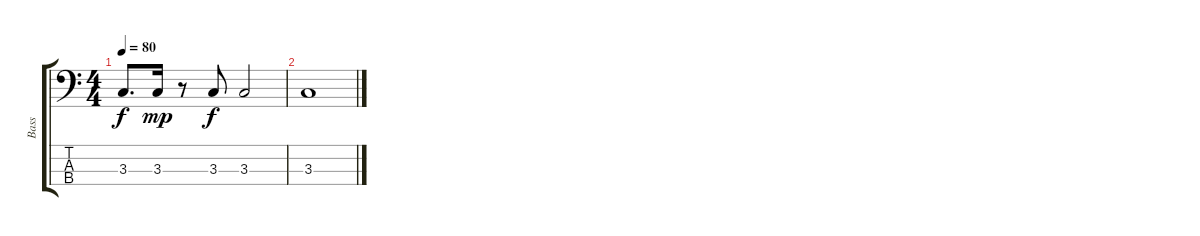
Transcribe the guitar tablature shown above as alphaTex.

\track ("Bass" "Bass") {instrument electricbassfinger}
\staff {score tabs}
\tuning (G2 D2 A1 E1) {hide}
\ts (4 4)
\tempo 80
\clef f4
\ks c
3.3.8{d dy f} 3.3.16{dy mp} r.8 3.3.8{dy f} 3.3.2 |
3.3.1
